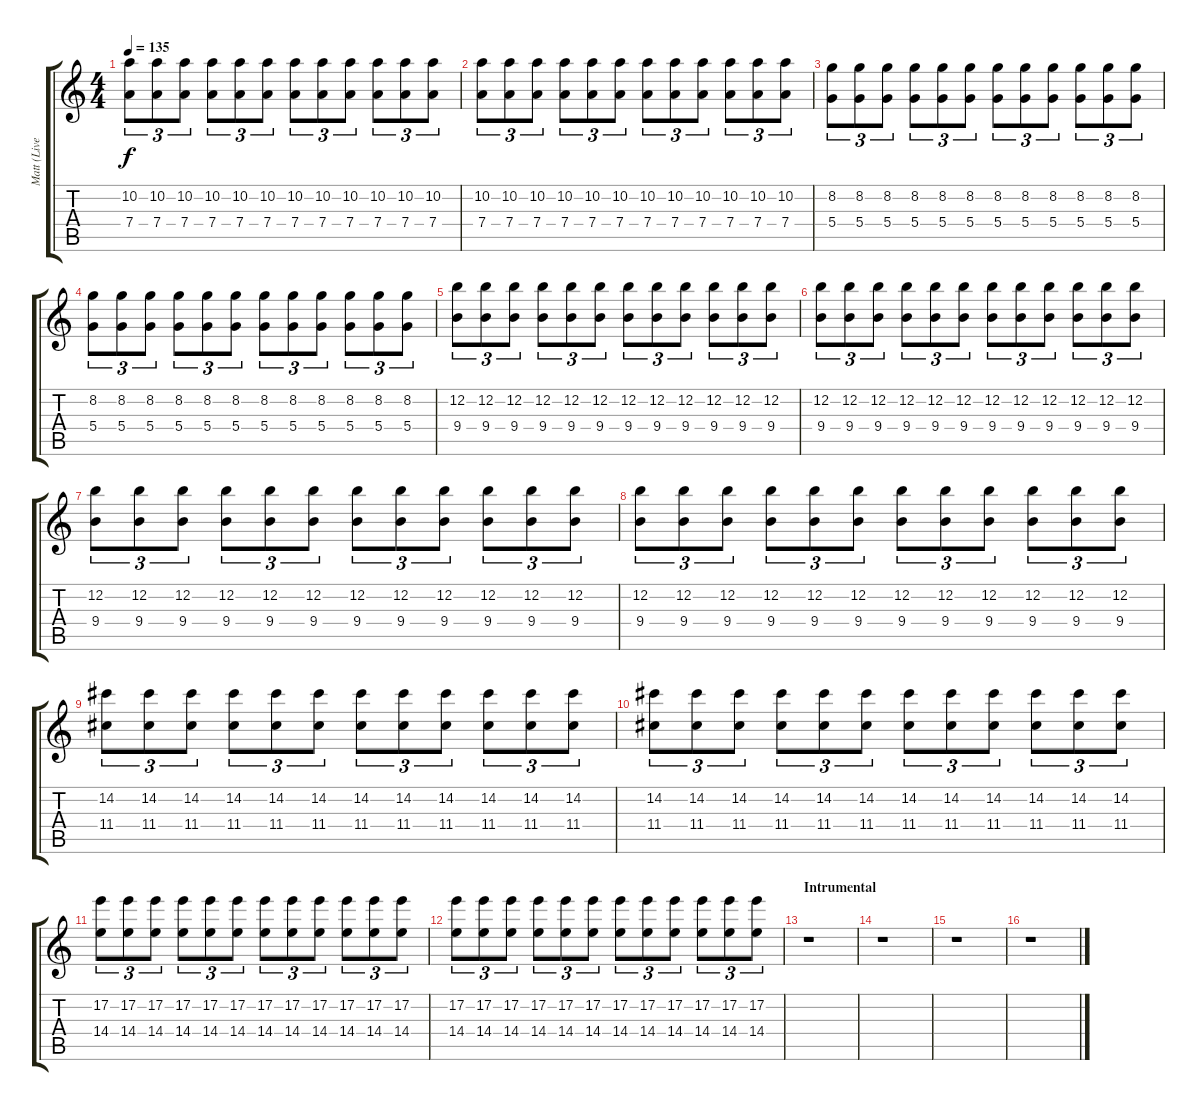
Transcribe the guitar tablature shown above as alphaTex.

\track ("Matt (Live)" "Matt (Live") {instrument overdrivenguitar}
\staff {score tabs}
\tuning (E4 B3 G3 D3 A2 E2) {hide}
\ts (4 4)
\tempo 135
\clef g2
\ks c
(10.2 7.4).8{tu (3 2) dy f} (10.2 7.4).8{tu (3 2)} (10.2 7.4).8{tu (3 2)} (10.2 7.4).8{tu (3 2)} (10.2 7.4).8{tu (3 2)} (10.2 7.4).8{tu (3 2)} (10.2 7.4).8{tu (3 2)} (10.2 7.4).8{tu (3 2)} (10.2 7.4).8{tu (3 2)} (10.2 7.4).8{tu (3 2)} (10.2 7.4).8{tu (3 2)} (10.2 7.4).8{tu (3 2)} |
(10.2 7.4).8{tu (3 2)} (10.2 7.4).8{tu (3 2)} (10.2 7.4).8{tu (3 2)} (10.2 7.4).8{tu (3 2)} (10.2 7.4).8{tu (3 2)} (10.2 7.4).8{tu (3 2)} (10.2 7.4).8{tu (3 2)} (10.2 7.4).8{tu (3 2)} (10.2 7.4).8{tu (3 2)} (10.2 7.4).8{tu (3 2)} (10.2 7.4).8{tu (3 2)} (10.2 7.4).8{tu (3 2)} |
(8.2 5.4).8{tu (3 2)} (8.2 5.4).8{tu (3 2)} (8.2 5.4).8{tu (3 2)} (8.2 5.4).8{tu (3 2)} (8.2 5.4).8{tu (3 2)} (8.2 5.4).8{tu (3 2)} (8.2 5.4).8{tu (3 2)} (8.2 5.4).8{tu (3 2)} (8.2 5.4).8{tu (3 2)} (8.2 5.4).8{tu (3 2)} (8.2 5.4).8{tu (3 2)} (8.2 5.4).8{tu (3 2)} |
(8.2 5.4).8{tu (3 2)} (8.2 5.4).8{tu (3 2)} (8.2 5.4).8{tu (3 2)} (8.2 5.4).8{tu (3 2)} (8.2 5.4).8{tu (3 2)} (8.2 5.4).8{tu (3 2)} (8.2 5.4).8{tu (3 2)} (8.2 5.4).8{tu (3 2)} (8.2 5.4).8{tu (3 2)} (8.2 5.4).8{tu (3 2)} (8.2 5.4).8{tu (3 2)} (8.2 5.4).8{tu (3 2)} |
(12.2 9.4).8{tu (3 2)} (12.2 9.4).8{tu (3 2)} (12.2 9.4).8{tu (3 2)} (12.2 9.4).8{tu (3 2)} (12.2 9.4).8{tu (3 2)} (12.2 9.4).8{tu (3 2)} (12.2 9.4).8{tu (3 2)} (12.2 9.4).8{tu (3 2)} (12.2 9.4).8{tu (3 2)} (12.2 9.4).8{tu (3 2)} (12.2 9.4).8{tu (3 2)} (12.2 9.4).8{tu (3 2)} |
(12.2 9.4).8{tu (3 2)} (12.2 9.4).8{tu (3 2)} (12.2 9.4).8{tu (3 2)} (12.2 9.4).8{tu (3 2)} (12.2 9.4).8{tu (3 2)} (12.2 9.4).8{tu (3 2)} (12.2 9.4).8{tu (3 2)} (12.2 9.4).8{tu (3 2)} (12.2 9.4).8{tu (3 2)} (12.2 9.4).8{tu (3 2)} (12.2 9.4).8{tu (3 2)} (12.2 9.4).8{tu (3 2)} |
(12.2 9.4).8{tu (3 2)} (12.2 9.4).8{tu (3 2)} (12.2 9.4).8{tu (3 2)} (12.2 9.4).8{tu (3 2)} (12.2 9.4).8{tu (3 2)} (12.2 9.4).8{tu (3 2)} (12.2 9.4).8{tu (3 2)} (12.2 9.4).8{tu (3 2)} (12.2 9.4).8{tu (3 2)} (12.2 9.4).8{tu (3 2)} (12.2 9.4).8{tu (3 2)} (12.2 9.4).8{tu (3 2)} |
(12.2 9.4).8{tu (3 2)} (12.2 9.4).8{tu (3 2)} (12.2 9.4).8{tu (3 2)} (12.2 9.4).8{tu (3 2)} (12.2 9.4).8{tu (3 2)} (12.2 9.4).8{tu (3 2)} (12.2 9.4).8{tu (3 2)} (12.2 9.4).8{tu (3 2)} (12.2 9.4).8{tu (3 2)} (12.2 9.4).8{tu (3 2)} (12.2 9.4).8{tu (3 2)} (12.2 9.4).8{tu (3 2)} |
(14.2 11.4).8{tu (3 2)} (14.2 11.4).8{tu (3 2)} (14.2 11.4).8{tu (3 2)} (14.2 11.4).8{tu (3 2)} (14.2 11.4).8{tu (3 2)} (14.2 11.4).8{tu (3 2)} (14.2 11.4).8{tu (3 2)} (14.2 11.4).8{tu (3 2)} (14.2 11.4).8{tu (3 2)} (14.2 11.4).8{tu (3 2)} (14.2 11.4).8{tu (3 2)} (14.2 11.4).8{tu (3 2)} |
(14.2 11.4).8{tu (3 2)} (14.2 11.4).8{tu (3 2)} (14.2 11.4).8{tu (3 2)} (14.2 11.4).8{tu (3 2)} (14.2 11.4).8{tu (3 2)} (14.2 11.4).8{tu (3 2)} (14.2 11.4).8{tu (3 2)} (14.2 11.4).8{tu (3 2)} (14.2 11.4).8{tu (3 2)} (14.2 11.4).8{tu (3 2)} (14.2 11.4).8{tu (3 2)} (14.2 11.4).8{tu (3 2)} |
(17.2 14.4).8{tu (3 2)} (17.2 14.4).8{tu (3 2)} (17.2 14.4).8{tu (3 2)} (17.2 14.4).8{tu (3 2)} (17.2 14.4).8{tu (3 2)} (17.2 14.4).8{tu (3 2)} (17.2 14.4).8{tu (3 2)} (17.2 14.4).8{tu (3 2)} (17.2 14.4).8{tu (3 2)} (17.2 14.4).8{tu (3 2)} (17.2 14.4).8{tu (3 2)} (17.2 14.4).8{tu (3 2)} |
(17.2 14.4).8{tu (3 2)} (17.2 14.4).8{tu (3 2)} (17.2 14.4).8{tu (3 2)} (17.2 14.4).8{tu (3 2)} (17.2 14.4).8{tu (3 2)} (17.2 14.4).8{tu (3 2)} (17.2 14.4).8{tu (3 2)} (17.2 14.4).8{tu (3 2)} (17.2 14.4).8{tu (3 2)} (17.2 14.4).8{tu (3 2)} (17.2 14.4).8{tu (3 2)} (17.2 14.4).8{tu (3 2)} |
\section ("" "Intrumental")
r.1 |
r.1 |
r.1 |
r.1
